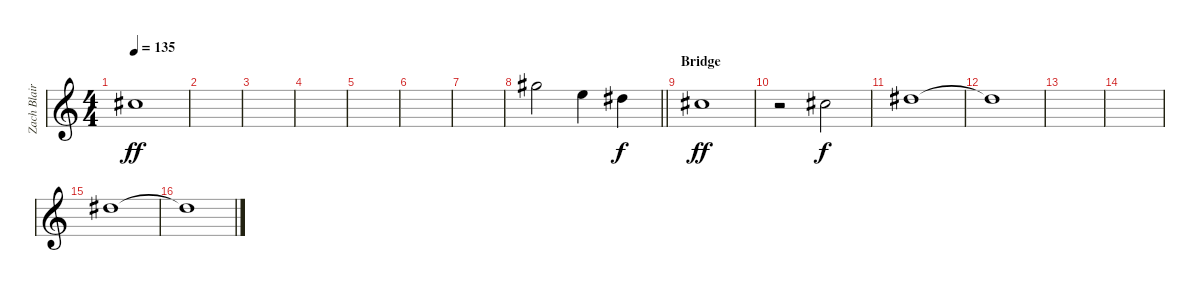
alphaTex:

\track ("Zach Blair - Vocals Two" "Zach Blair") {instrument distortionguitar}
\staff {score}
\tuning (E4 B3 G3 D3 A2 E2) {hide}
\ts (4 4)
\tempo 135
\clef g2
\ks c
6.3.1{dy ff} |
|
|
|
|
|
|
\barLineRight lightlight
13.3.2 9.3.4 8.3.4{dy f} |
\section ("" "Bridge")
6.3.1{dy ff} |
r.2 6.3.2{dy f} |
8.3.1 |
8.3{t}.1 |
|
|
4.2.1 |
4.2{t}.1
